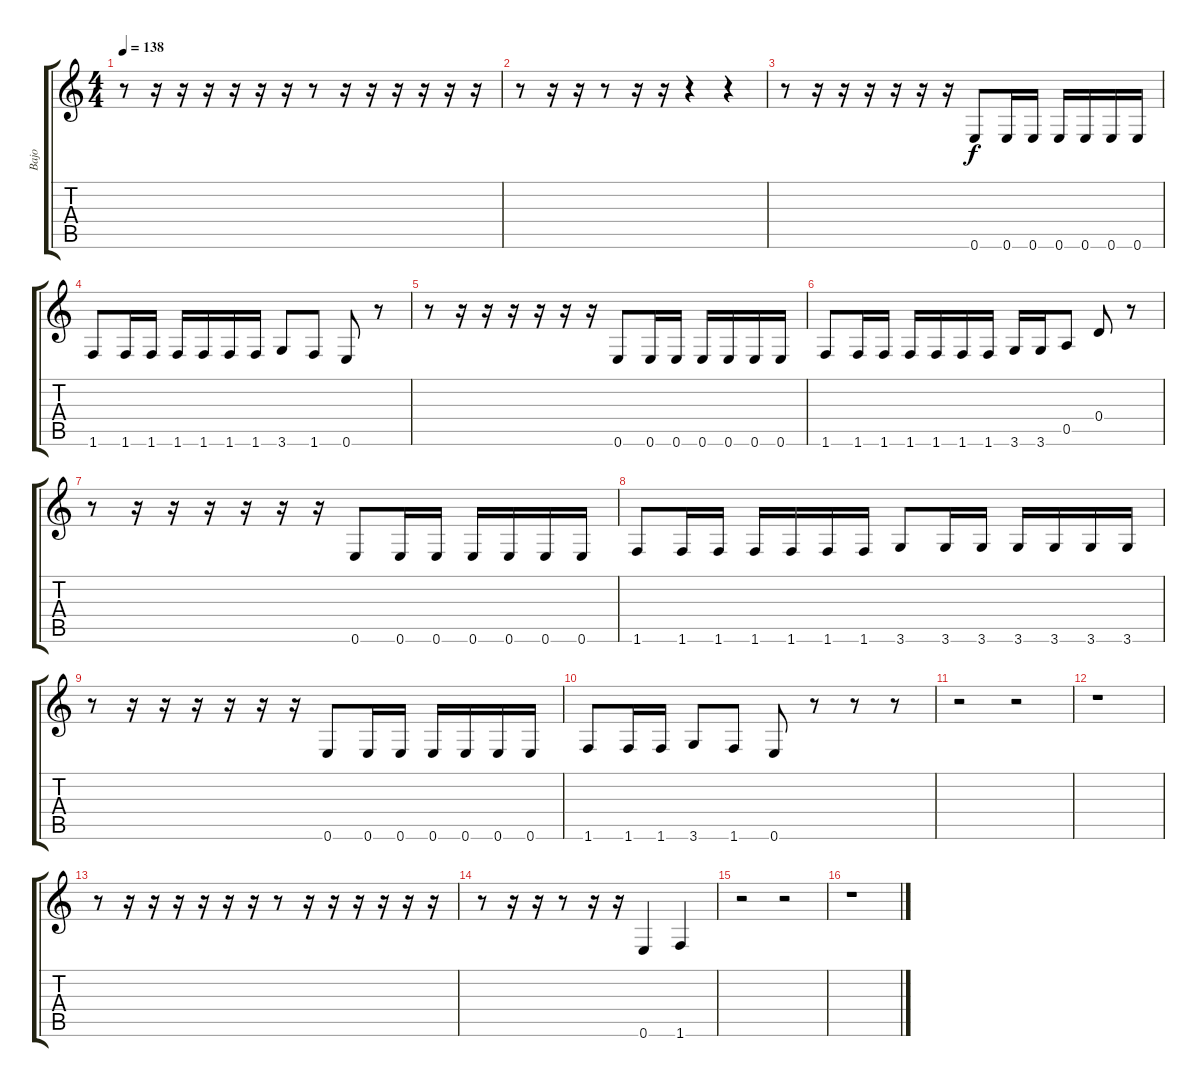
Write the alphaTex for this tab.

\track ("Bajo" "Bajo") {instrument electricbasspick}
\staff {score tabs}
\tuning (E4 B3 G3 D3 A2 E2) {hide}
\ts (4 4)
\tempo 138
\clef g2
\ks c
r.8{dy f} r.16 r.16 r.16 r.16 r.16 r.16 r.8 r.16 r.16 r.16 r.16 r.16 r.16 |
r.8 r.16 r.16 r.8 r.16 r.16 r.4 r.4 |
r.8 r.16 r.16 r.16 r.16 r.16 r.16 0.6.8 0.6.16 0.6.16 0.6.16 0.6.16 0.6.16 0.6.16 |
1.6.8 1.6.16 1.6.16 1.6.16 1.6.16 1.6.16 1.6.16 3.6.8 1.6.8 0.6.8 r.8 |
r.8 r.16 r.16 r.16 r.16 r.16 r.16 0.6.8 0.6.16 0.6.16 0.6.16 0.6.16 0.6.16 0.6.16 |
1.6.8 1.6.16 1.6.16 1.6.16 1.6.16 1.6.16 1.6.16 3.6.16 3.6.16 0.5.8 0.4.8 r.8 |
r.8 r.16 r.16 r.16 r.16 r.16 r.16 0.6.8 0.6.16 0.6.16 0.6.16 0.6.16 0.6.16 0.6.16 |
1.6.8 1.6.16 1.6.16 1.6.16 1.6.16 1.6.16 1.6.16 3.6.8 3.6.16 3.6.16 3.6.16 3.6.16 3.6.16 3.6.16 |
r.8 r.16 r.16 r.16 r.16 r.16 r.16 0.6.8 0.6.16 0.6.16 0.6.16 0.6.16 0.6.16 0.6.16 |
1.6.8 1.6.16 1.6.16 3.6.8 1.6.8 0.6.8 r.8 r.8 r.8 |
r.2 r.2 |
r.1 |
r.8 r.16 r.16 r.16 r.16 r.16 r.16 r.8 r.16 r.16 r.16 r.16 r.16 r.16 |
r.8 r.16 r.16 r.8 r.16 r.16 0.6.4 1.6.4 |
r.2 r.2 |
r.1
